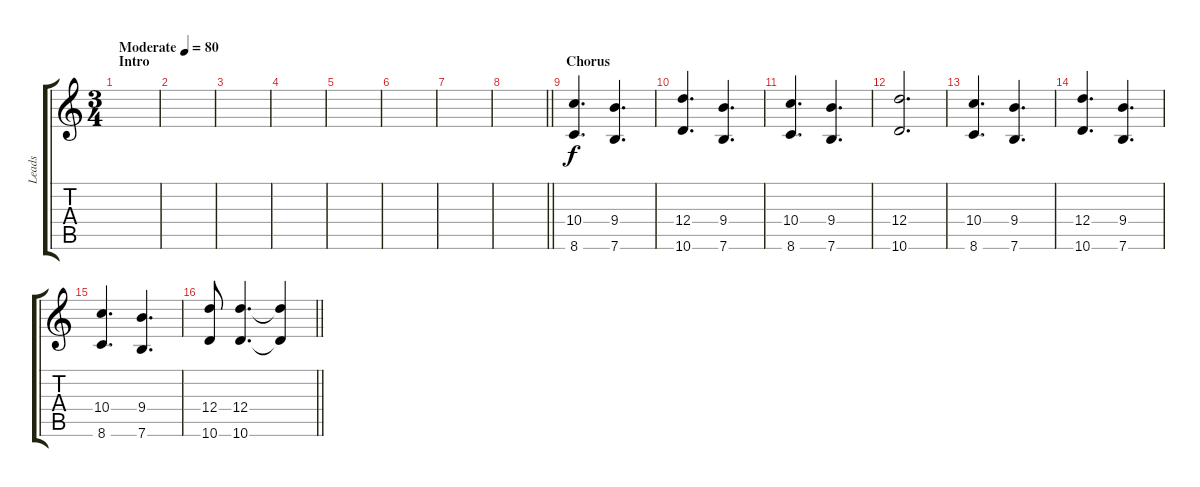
\track ("Leads" "Leads") {instrument distortionguitar}
\staff {score tabs}
\tuning (E4 B3 G3 D3 A2 E2) {hide}
\ts (3 4)
\section ("" "Intro")
\tempo (80 "Moderate")
\clef g2
\ks c
|
|
|
|
|
|
|
\barLineRight lightlight
|
\section ("" "Chorus")
(10.4 8.6).4{d} (9.4 7.6).4{d} |
(12.4 10.6).4{d} (9.4 7.6).4{d} |
(10.4 8.6).4{d} (9.4 7.6).4{d} |
(12.4 10.6).2{d} |
(10.4 8.6).4{d} (9.4 7.6).4{d} |
(12.4 10.6).4{d} (9.4 7.6).4{d} |
(10.4 8.6).4{d} (9.4 7.6).4{d} |
\barLineRight lightlight
(12.4 10.6).8 (12.4 10.6).4{d} (12.4{t} 10.6{t}).4
